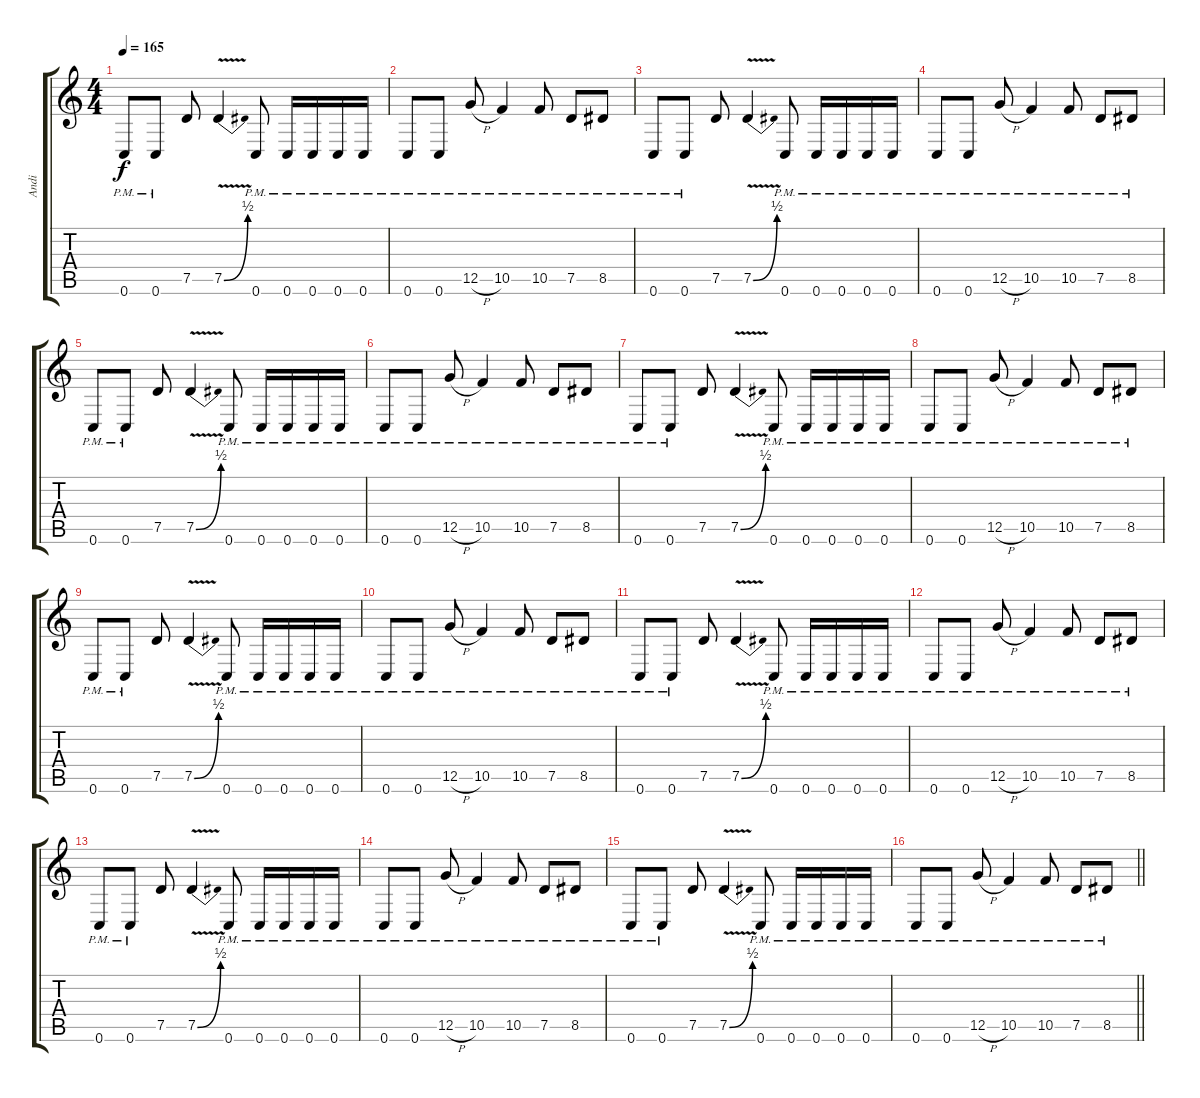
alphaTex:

\track ("Andi" "Andi") {instrument distortionguitar}
\staff {score tabs}
\tuning (D4 A3 F3 C3 G2 C2) {hide}
\ts (4 4)
\tempo 165
\clef g2
\ks c
0.6{pm}.8{dy f} 0.6{pm}.8 7.5.8 7.5{be (bend 0 0 60 2) v}.4 0.6{pm}.8 0.6{pm}.16 0.6{pm}.16 0.6{pm}.16 0.6{pm}.16 |
0.6{pm}.8 0.6{pm}.8 12.5{h pm}.8 10.5{pm}.4 10.5{pm}.8 7.5{pm}.8 8.5{pm}.8 |
0.6{pm}.8 0.6{pm}.8 7.5.8 7.5{be (bend 0 0 60 2) v}.4 0.6{pm}.8 0.6{pm}.16 0.6{pm}.16 0.6{pm}.16 0.6{pm}.16 |
0.6{pm}.8 0.6{pm}.8 12.5{h pm}.8 10.5{pm}.4 10.5{pm}.8 7.5{pm}.8 8.5{pm}.8 |
0.6{pm}.8 0.6{pm}.8 7.5.8 7.5{be (bend 0 0 60 2) v}.4 0.6{pm}.8 0.6{pm}.16 0.6{pm}.16 0.6{pm}.16 0.6{pm}.16 |
0.6{pm}.8 0.6{pm}.8 12.5{h pm}.8 10.5{pm}.4 10.5{pm}.8 7.5{pm}.8 8.5{pm}.8 |
0.6{pm}.8 0.6{pm}.8 7.5.8 7.5{be (bend 0 0 60 2) v}.4 0.6{pm}.8 0.6{pm}.16 0.6{pm}.16 0.6{pm}.16 0.6{pm}.16 |
0.6{pm}.8 0.6{pm}.8 12.5{h pm}.8 10.5{pm}.4 10.5{pm}.8 7.5{pm}.8 8.5{pm}.8 |
0.6{pm}.8 0.6{pm}.8 7.5.8 7.5{be (bend 0 0 60 2) v}.4 0.6{pm}.8 0.6{pm}.16 0.6{pm}.16 0.6{pm}.16 0.6{pm}.16 |
0.6{pm}.8 0.6{pm}.8 12.5{h pm}.8 10.5{pm}.4 10.5{pm}.8 7.5{pm}.8 8.5{pm}.8 |
0.6{pm}.8 0.6{pm}.8 7.5.8 7.5{be (bend 0 0 60 2) v}.4 0.6{pm}.8 0.6{pm}.16 0.6{pm}.16 0.6{pm}.16 0.6{pm}.16 |
0.6{pm}.8 0.6{pm}.8 12.5{h pm}.8 10.5{pm}.4 10.5{pm}.8 7.5{pm}.8 8.5{pm}.8 |
0.6{pm}.8 0.6{pm}.8 7.5.8 7.5{be (bend 0 0 60 2) v}.4 0.6{pm}.8 0.6{pm}.16 0.6{pm}.16 0.6{pm}.16 0.6{pm}.16 |
0.6{pm}.8 0.6{pm}.8 12.5{h pm}.8 10.5{pm}.4 10.5{pm}.8 7.5{pm}.8 8.5{pm}.8 |
0.6{pm}.8 0.6{pm}.8 7.5.8 7.5{be (bend 0 0 60 2) v}.4 0.6{pm}.8 0.6{pm}.16 0.6{pm}.16 0.6{pm}.16 0.6{pm}.16 |
\barLineRight lightlight
0.6{pm}.8 0.6{pm}.8 12.5{h pm}.8 10.5{pm}.4 10.5{pm}.8 7.5{pm}.8 8.5{pm}.8
